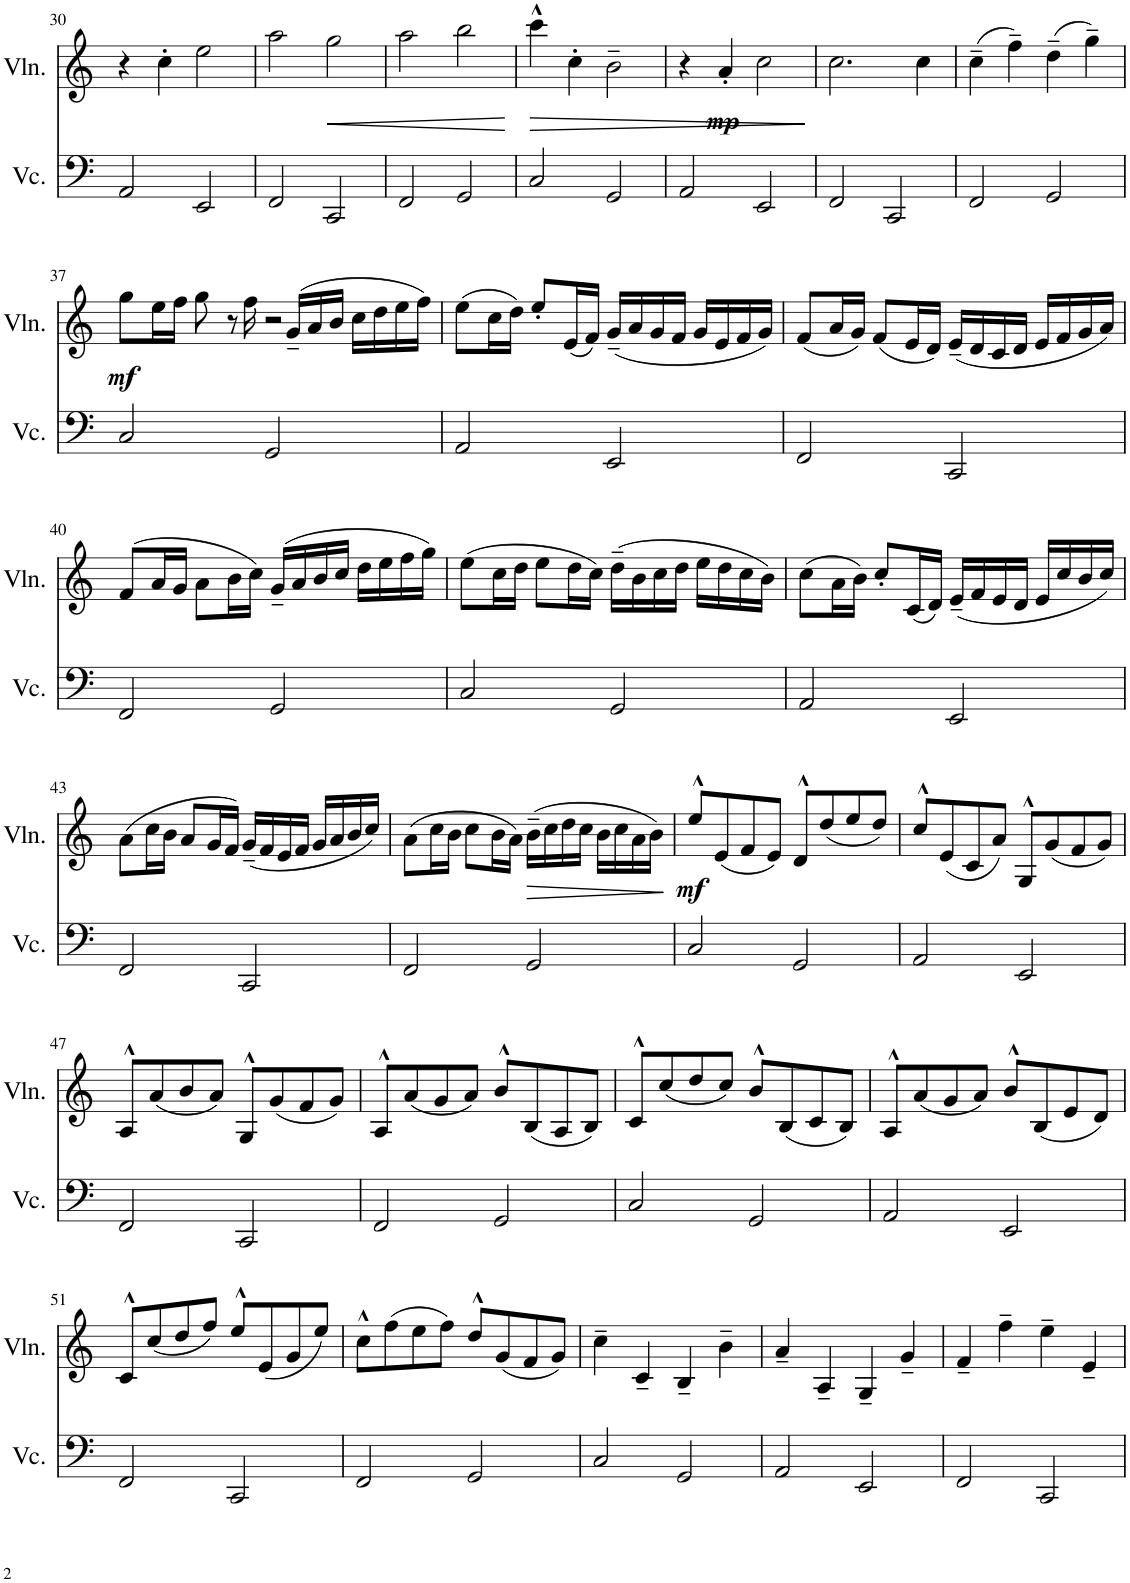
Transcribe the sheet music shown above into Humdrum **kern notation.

**kern	**kern	**dynam
*part2	*part1	*part1
*staff2	*staff1	*staff1
*I"Violoncello	*I"Violin	*
*I'Vc.	*I'Vln.	*
!!LO:PB:g=z
*clefF4	*clefG2	*
*k[]	*k[]	*
*M4/4	*M4/4	*
=30	=30	=30
2AA/	4r	.
.	4cc'\	.
2EE/	2ee\	.
=31	=31	=31
2FF/	2aa\	.
!	!	!LO:HP:b
2CC/	2gg\	<
=32	=32	=32
2FF/	2aa\	.
2GG/	2bb\	.
.	.	[
=33	=33	=33
!	!	!LO:HP:b
2C/	4ccc^^\	>
.	4cc'\	.
2GG/	2b~\	.
=34	=34	=34
2AA/	4r	.
!	!	!LO:DY:b
.	4a'/	mp
2EE/	2cc\	.
.	.	]
=35	=35	=35
2FF/	2.cc\	.
2CC/	.	.
.	4cc\	.
=36	=36	=36
2FF/	(4cc~\	.
.	4ff~\)	.
2GG/	(4dd~\	.
.	4gg~\)	.
!!LO:LB:g=z
=37	=37	=37
!	!	!LO:DY:b
2C/	8gg\L	mf
.	16ee\L	.
.	16ff\JJ	.
.	8gg\	.
.	8r	.
2GG/	16ff\	.
.	2r	.
2ryy	.	.
.	(16g~/LL	.
.	16a/	.
.	16b/JJ	.
.	16cc\LL	.
.	16dd\	.
.	16ee\	.
.	16ff\JJ)	.
=38	=38	=38
2AA/	(8ee\L	.
.	16cc\L	.
.	16dd\JJ)	.
.	8ee'/L	.
.	(16e/L	.
.	16f/JJ)	.
2EE/	(16g~/LL	.
.	16a/	.
.	16g/	.
.	16f/JJ	.
.	16g/LL	.
.	16e/	.
.	16f/	.
.	16g/JJ)	.
=39	=39	=39
2FF/	(8f/L	.
.	16a/L	.
.	16g/JJ)	.
.	(8f/L	.
.	16e/L	.
.	16d/JJ)	.
2CC/	(16e~/LL	.
.	16d/	.
.	16c/	.
.	16d/JJ	.
.	16e/LL	.
.	16f/	.
.	16g/	.
.	16a/JJ)	.
!!LO:LB:g=z
=40	=40	=40
2FF/	(8f/L	.
.	16a/L	.
.	16g/JJ	.
.	8a\L	.
.	16b\L	.
.	16cc\JJ)	.
2GG/	(16g~/LL	.
.	16a/	.
.	16b/	.
.	16cc/JJ	.
.	16dd\LL	.
.	16ee\	.
.	16ff\	.
.	16gg\JJ)	.
=41	=41	=41
2C/	(8ee\L	.
.	16cc\L	.
.	16dd\JJ	.
.	8ee\L	.
.	16dd\L	.
.	16cc\JJ)	.
2GG/	(16dd~\LL	.
.	16b\	.
.	16cc\	.
.	16dd\JJ	.
.	16ee\LL	.
.	16dd\	.
.	16cc\	.
.	16b\JJ)	.
=42	=42	=42
2AA/	(8cc\L	.
.	16a\L	.
.	16b\JJ)	.
.	8cc'/L	.
.	(16c/L	.
.	16d/JJ)	.
2EE/	(16e~/LL	.
.	16f/	.
.	16e/	.
.	16d/JJ	.
.	16e/LL	.
.	16cc/	.
.	16b/	.
.	16cc/JJ)	.
!!LO:LB:g=z
=43	=43	=43
2FF/	(8a\L	.
.	16cc\L	.
.	16b\JJ	.
.	8a/L	.
.	16g/L	.
.	16f/JJ)	.
2CC/	(16g~/LL	.
.	16f/	.
.	16e/	.
.	16f/JJ	.
.	16g/LL	.
.	16a/	.
.	16b/	.
.	16cc/JJ)	.
=44	=44	=44
2FF/	(8a\L	.
.	16cc\L	.
.	16b\JJ	.
.	8cc\L	.
.	16b\L	.
.	16a\JJ)	.
!	!	!LO:HP:b
2GG/	(16b~\LL	>
.	16cc\	.
.	16dd\	.
.	16cc\JJ	.
.	16b\LL	.
.	16cc\	.
.	16a\	.
.	16b\JJ)	.
.	.	]
=45	=45	=45
!	!	!LO:DY:b
2C/	8ee^^/L	mf
.	(8e/	.
.	8f/	.
.	8e/J)	.
2GG/	8d^^/L	.
.	(8dd/	.
.	8ee/	.
.	8dd/J)	.
=46	=46	=46
2AA/	8cc^^/L	.
.	(8e/	.
.	8c/	.
.	8a/J)	.
2EE/	8G^^/L	.
.	(8g/	.
.	8f/	.
.	8g/J)	.
!!LO:LB:g=z
=47	=47	=47
2FF/	8A^^/L	.
.	(8a/	.
.	8b/	.
.	8a/J)	.
2CC/	8G^^/L	.
.	(8g/	.
.	8f/	.
.	8g/J)	.
=48	=48	=48
2FF/	8A^^/L	.
.	(8a/	.
.	8g/	.
.	8a/J)	.
2GG/	8b^^/L	.
.	(8B/	.
.	8A/	.
.	8B/J)	.
=49	=49	=49
2C/	8c^^/L	.
.	(8cc/	.
.	8dd/	.
.	8cc/J)	.
2GG/	8b^^/L	.
.	(8B/	.
.	8c/	.
.	8B/J)	.
=50	=50	=50
2AA/	8A^^/L	.
.	(8a/	.
.	8g/	.
.	8a/J)	.
2EE/	8b^^/L	.
.	(8B/	.
.	8e/	.
.	8d/J)	.
!!LO:LB:g=z
=51	=51	=51
2FF/	8c^^/L	.
.	(8cc/	.
.	8dd/	.
.	8ff/J)	.
2CC/	8ee^^/L	.
.	(8e/	.
.	8g/	.
.	8ee/J)	.
=52	=52	=52
2FF/	8cc^^\L	.
.	(8ff\	.
.	8ee\	.
.	8ff\J)	.
2GG/	8dd^^/L	.
.	(8g/	.
.	8f/	.
.	8g/J)	.
=53	=53	=53
2C/	4cc~\	.
.	4c~/	.
2GG/	4B~/	.
.	4b~\	.
=54	=54	=54
2AA/	4a~/	.
.	4A~/	.
2EE/	4G~/	.
.	4g~/	.
=55	=55	=55
2FF/	4f~/	.
.	4ff~\	.
2CC/	4ee~\	.
.	4e~/	.
=	=	=
*-	*-	*-
